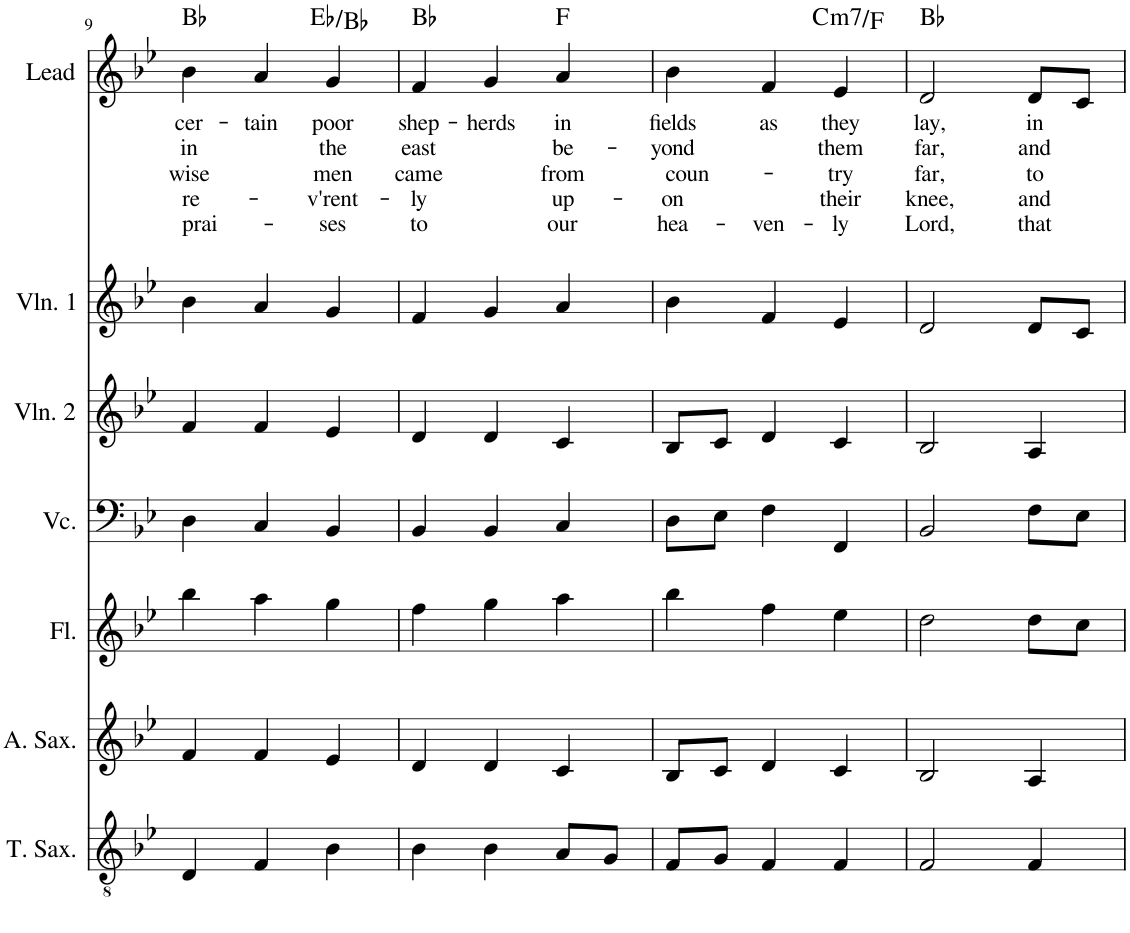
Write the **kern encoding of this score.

**kern	**kern	**kern	**kern	**kern	**kern	**kern	**text	**text	**text	**text	**text	**harte
*part7	*part6	*part5	*part4	*part3	*part2	*part1	*part1	*part1	*part1	*part1	*part1	*part1
*staff7	*staff6	*staff5	*staff4	*staff3	*staff2	*staff1	*staff1	*staff1	*staff1	*staff1	*staff1	*
*I"Tenor Saxophone	*I"Alto Saxophone	*I"Flute	*I"Violoncello	*I"Violin 2	*I"Violin 1	*I"Lead	*	*	*	*	*	*
*I'T. Sax.	*I'A. Sax.	*I'Fl.	*I'Vc.	*I'Vln. 2	*I'Vln. 1	*I'Lead	*	*	*	*	*	*
!!LO:PB:g=z
*clefGv2	*clefG2	*clefG2	*clefF4	*clefG2	*clefG2	*clefG2	*	*	*	*	*	*
*ITrd8c14	*ITrd5c9	*	*	*	*	*	*	*	*	*	*	*
*k[b-e-]	*k[b-e-]	*k[b-e-]	*k[b-e-]	*k[b-e-]	*k[b-e-]	*k[b-e-]	*	*	*	*	*	*
*M3/4	*M3/4	*M3/4	*M3/4	*M3/4	*M3/4	*M3/4	*	*	*	*	*	*
=9	=9	=9	=9	=9	=9	=9	=9	=9	=9	=9	=9	=9
!	!	!	!	!	!	!	!LO:LY:b	!LO:LY:b	!LO:LY:b	!LO:LY:b	!LO:LY:b	!
4D/	4f/	4bb-\	4D\	4f/	4b-\	4b-\	cer-	in	wise	re-	prai-	Bb:maj
!	!	!	!	!	!	!	!LO:LY:b	!	!	!	!	!
4F/	4f/	4aa\	4C/	4f/	4a/	4a/	-tain	.	.	.	.	.
!	!	!	!	!	!	!	!LO:LY:b	!LO:LY:b	!LO:LY:b	!LO:LY:b	!LO:LY:b	!
4B-\	4e-/	4gg\	4BB-/	4e-/	4g/	4g/	poor	the	men	-v'rent-	-ses	Eb:maj/5
=10	=10	=10	=10	=10	=10	=10	=10	=10	=10	=10	=10	=10
!	!	!	!	!	!	!	!LO:LY:b	!LO:LY:b	!LO:LY:b	!LO:LY:b	!LO:LY:b	!
4B-\	4d/	4ff\	4BB-/	4d/	4f/	4f/	shep-	east	came	-ly	to	Bb:maj
!	!	!	!	!	!	!	!LO:LY:b	!	!	!	!	!
4B-\	4d/	4gg\	4BB-/	4d/	4g/	4g/	-herds	.	.	.	.	.
!	!	!	!	!	!	!	!LO:LY:b	!LO:LY:b	!LO:LY:b	!LO:LY:b	!LO:LY:b	!
8A/L	4c/	4aa\	4C/	4c/	4a/	4a/	in	be-	from	up-	our	F:maj
8G/J	.	.	.	.	.	.	.	.	.	.	.	.
=11	=11	=11	=11	=11	=11	=11	=11	=11	=11	=11	=11	=11
!	!	!	!	!	!	!	!LO:LY:b	!LO:LY:b	!LO:LY:b	!LO:LY:b	!LO:LY:b	!
8F/L	8B-/L	4bb-\	8D\L	8B-/L	4b-\	4b-\	fields	-yond	coun-	-on	hea-	.
8G/J	8c/J	.	8E-\J	8c/J	.	.	.	.	.	.	.	.
!	!	!	!	!	!	!	!LO:LY:b	!	!	!	!LO:LY:b	!
4F/	4d/	4ff\	4F\	4d/	4f/	4f/	as	.	.	.	-ven-	.
!	!	!	!	!	!	!	!LO:LY:b	!LO:LY:b	!LO:LY:b	!LO:LY:b	!LO:LY:b	!LO:H:kt=m7
4F/	4c/	4ee-\	4FF/	4c/	4e-/	4e-/	they	them	-try	their	-ly	C:min7/4
=12	=12	=12	=12	=12	=12	=12	=12	=12	=12	=12	=12	=12
!	!	!	!	!	!	!	!LO:LY:b	!LO:LY:b	!LO:LY:b	!LO:LY:b	!LO:LY:b	!
2F/	2B-/	2dd\	2BB-/	2B-/	2d/	2d/	lay,	far,	far,	knee,	Lord,	Bb:maj
!	!	!	!	!	!	!	!LO:LY:b	!LO:LY:b	!LO:LY:b	!LO:LY:b	!LO:LY:b	!
4F/	4A/	8dd\L	8F\L	4A/	8d/L	8d/L	in	and	to	and	that	.
.	.	8cc\J	8E-\J	.	8c/J	8c/J	.	.	.	.	.	.
=	=	=	=	=	=	=	=	=	=	=	=	=
*-	*-	*-	*-	*-	*-	*-	*-	*-	*-	*-	*-	*-
